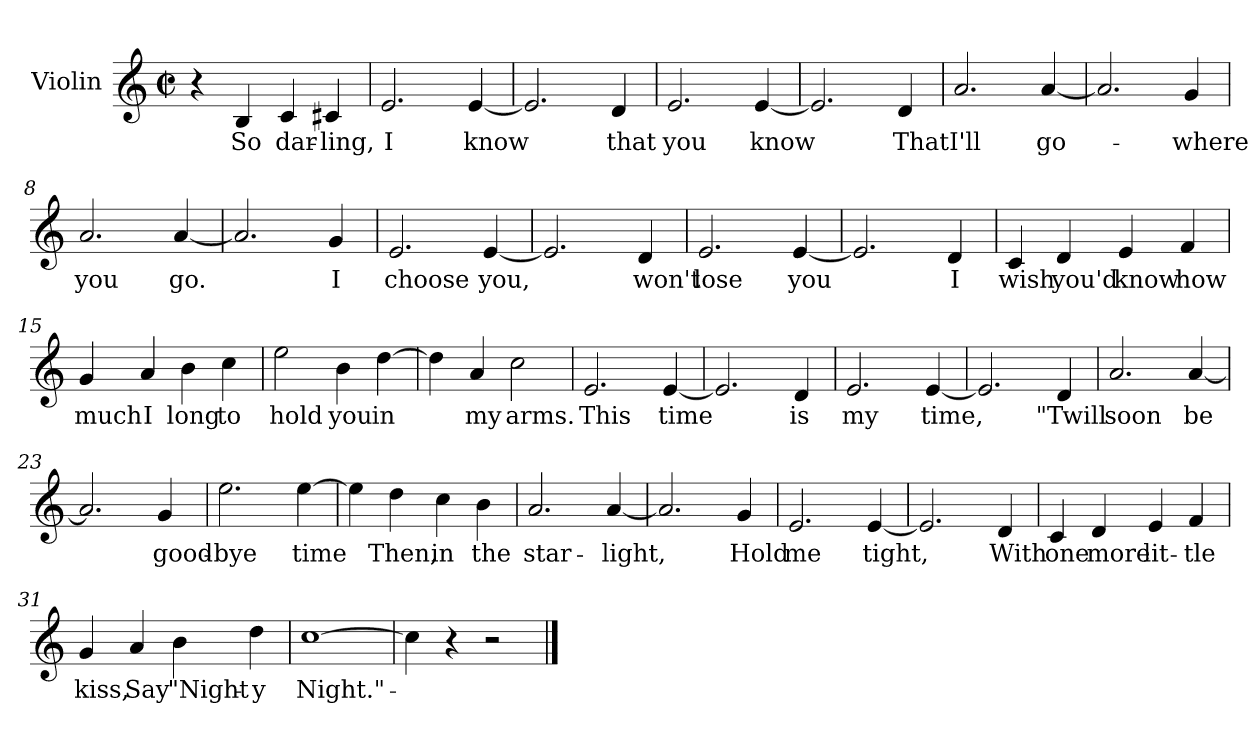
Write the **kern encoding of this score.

**kern	**text
*part1	*part1
*staff1	*staff1
*I"Violin	*
*I'Vln	*
*clefG2	*
*k[]	*
*C:	*
*M2/2	*
*met(c|)	*
=1	=1
4r	.
4B/	So
4c/	dar-
4c#X/	-ling,
=2	=2
2.e/	I
[4e/	know
=3	=3
2.e/]	.
4d/	that
=4	=4
2.e/	you
[4e/	know
!!LO:LB:g=z
=5	=5
2.e/]	.
4d/	That
=6	=6
2.a/	I'll
[4a/	go-
=7	=7
2.a/]	.
4g/	-where
=8	=8
2.a/	you
[4a/	go.
=9	=9
2.a/]	.
4g/	I
!!LO:LB:g=z
=10	=10
2.e/	choose
[4e/	you,
=11	=11
2.e/]	.
4d/	won't
=12	=12
2.e/	lose
[4e/	you
=13	=13
2.e/]	.
4d/	I
!!LO:LB:g=z
=14	=14
4c/	wish
4d/	you'd
4e/	know
4f/	how
=15	=15
4g/	much
4a/	I
4b\	long
4cc\	to
=16	=16
2ee\	hold
4b\	you
[4dd\	in
=17	=17
4dd\]	.
4a/	my
2cc\	arms.
!!LO:LB:g=z
=18	=18
2.e/	This
[4e/	time
=19	=19
2.e/]	.
4d/	is
=20	=20
2.e/	my
[4e/	time,
=21	=21
2.e/]	.
4d/	"Twill
!!LO:LB:g=z
=22	=22
2.a/	soon
[4a/	be
=23	=23
2.a/]	.
4g/	good-
=24	=24
2.ee\	-bye
[4ee\	time
=25	=25
4ee\]	.
4dd\	Then,
4cc\	in
4b\	the
!!LO:LB:g=z
=26	=26
2.a/	star-
[4a/	-light,
=27	=27
2.a/]	.
4g/	Hold
=28	=28
2.e/	me
[4e/	tight,
=29	=29
2.e/]	.
4d/	With
!!LO:LB:g=z
=30	=30
4c/	one
4d/	more
4e/	lit-
4f/	-tle
=31	=31
4g/	kiss,
4a/	Say
4b\	"Night-
4dd\	-y
=32	=32
[1cc	Night."-
=33	=33
4cc\]	.
4r	.
2r	.
==	==
*-	*-
